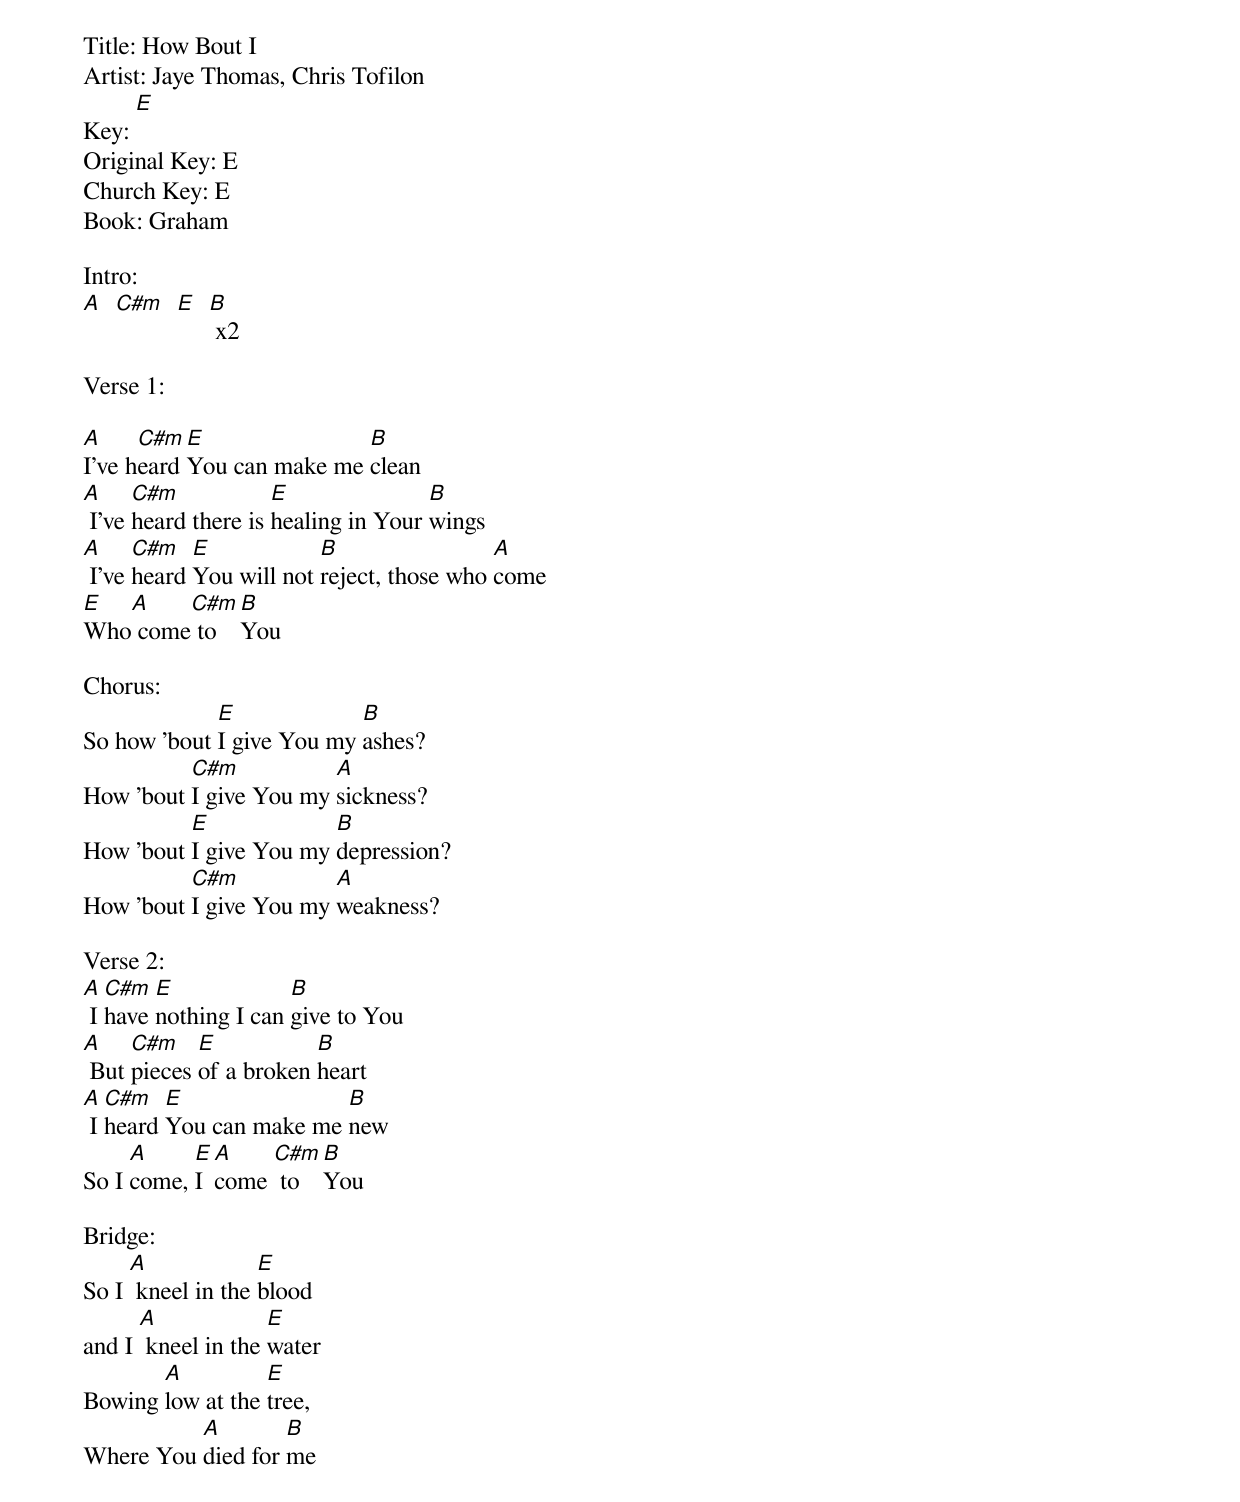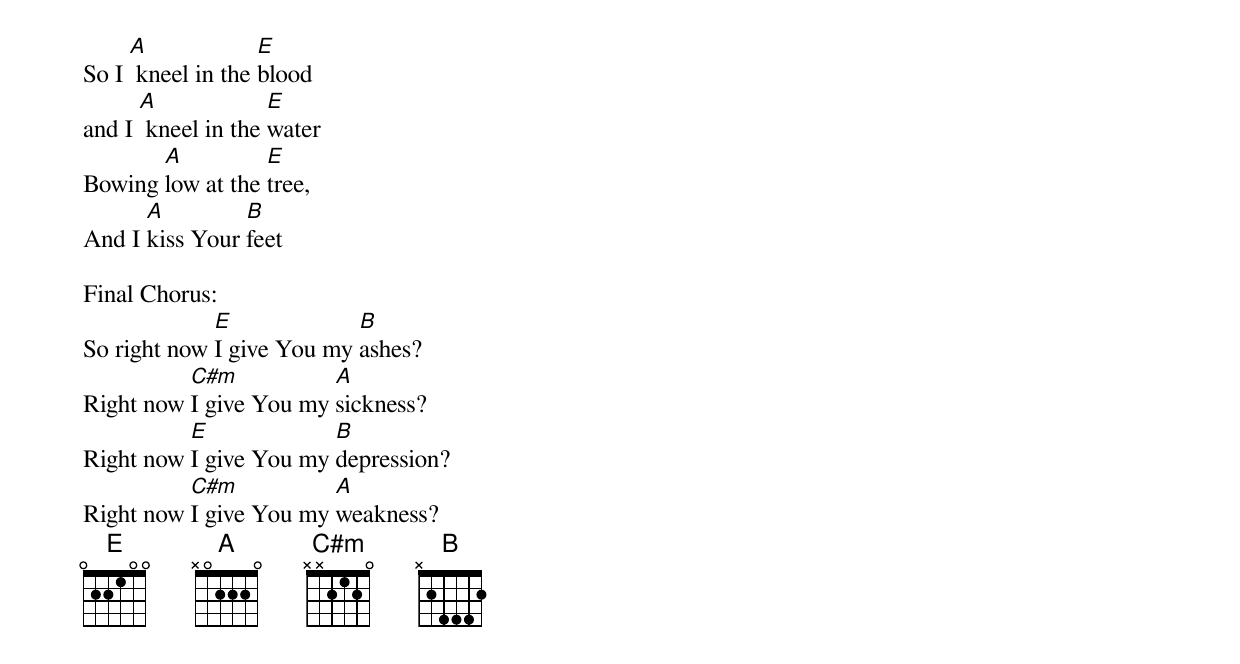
Title: How Bout I
Artist: Jaye Thomas, Chris Tofilon
Key: [E]
Original Key: E
Church Key: E
Book: Graham

Intro:
[A]  [C#m]  [E]  [B] x2

Verse 1:

[A]I've h[C#m]eard [E]You can make me [B]clean
[A] I’ve [C#m]heard there is [E]healing in Your [B]wings
[A] I've [C#m]heard [E]You will not [B]reject, those who [A]come
[E]Who[A] come[C#m] to [B]You

Chorus:
So how 'bout [E]I give You my [B]ashes?
How ’bout [C#m]I give You my [A]sickness?
How 'bout [E]I give You my [B]depression?
How 'bout [C#m]I give You my [A]weakness?

Verse 2:
[A] I [C#m]have [E]nothing I can [B]give to You
[A] But [C#m]pieces [E]of a broken [B]heart
[A] I [C#m]heard [E]You can make me [B]new
So I [A]come, [E]I [A]come [C#m] to [B]You

Bridge:
So I [A] kneel in the [E]blood
and I [A] kneel in the [E]water
Bowing [A]low at the [E]tree,
Where You [A]died for [B]me

So I [A] kneel in the [E]blood
and I [A] kneel in the [E]water
Bowing [A]low at the [E]tree,
And I [A]kiss Your [B]feet

Final Chorus:
So right now [E]I give You my [B]ashes?
Right now [C#m]I give You my [A]sickness?
Right now [E]I give You my [B]depression?
Right now [C#m]I give You my [A]weakness?
